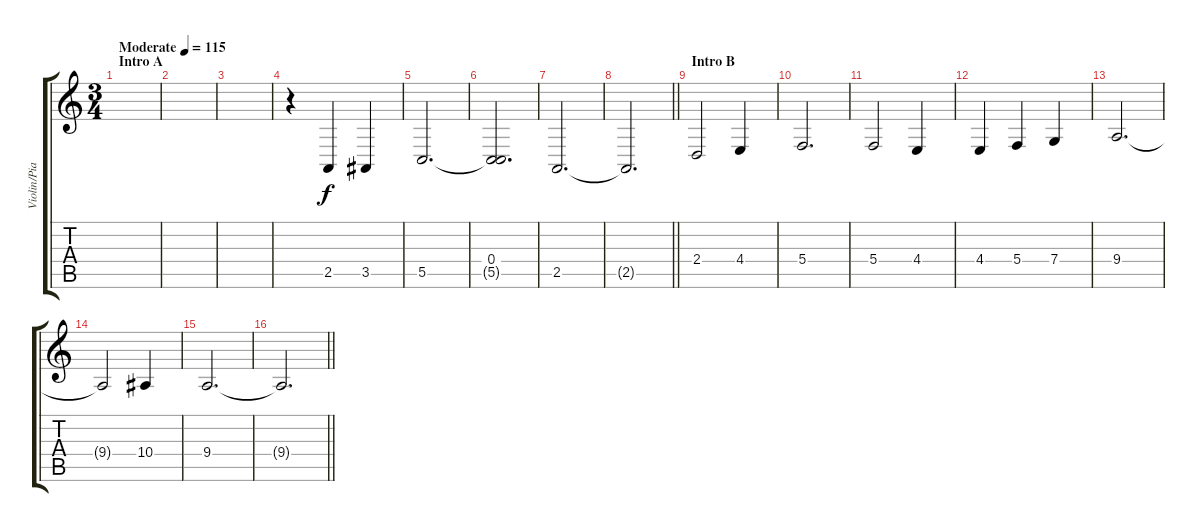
\track ("Violin/Piano" "Violin/Pia") {instrument synthstrings1}
\staff {score tabs}
\tuning (D4 A3 F3 C3 G2 D2) {hide}
\ts (3 4)
\section ("" "Intro A")
\tempo (115 "Moderate")
\clef g2
\ks c
|
|
|
r.4 2.5.4 3.5.4 |
5.5.2{d} |
(0.4 5.5{t}).2{d} |
2.5.2{d} |
\barLineRight lightlight
2.5{t}.2{d} |
\section ("" "Intro B")
2.4.2 4.4.4 |
5.4.2{d} |
5.4.2 4.4.4 |
4.4.4 5.4.4 7.4.4 |
9.4.2{d} |
9.4{t}.2 10.4.4 |
9.4.2{d} |
\barLineRight lightlight
9.4{t}.2{d}
